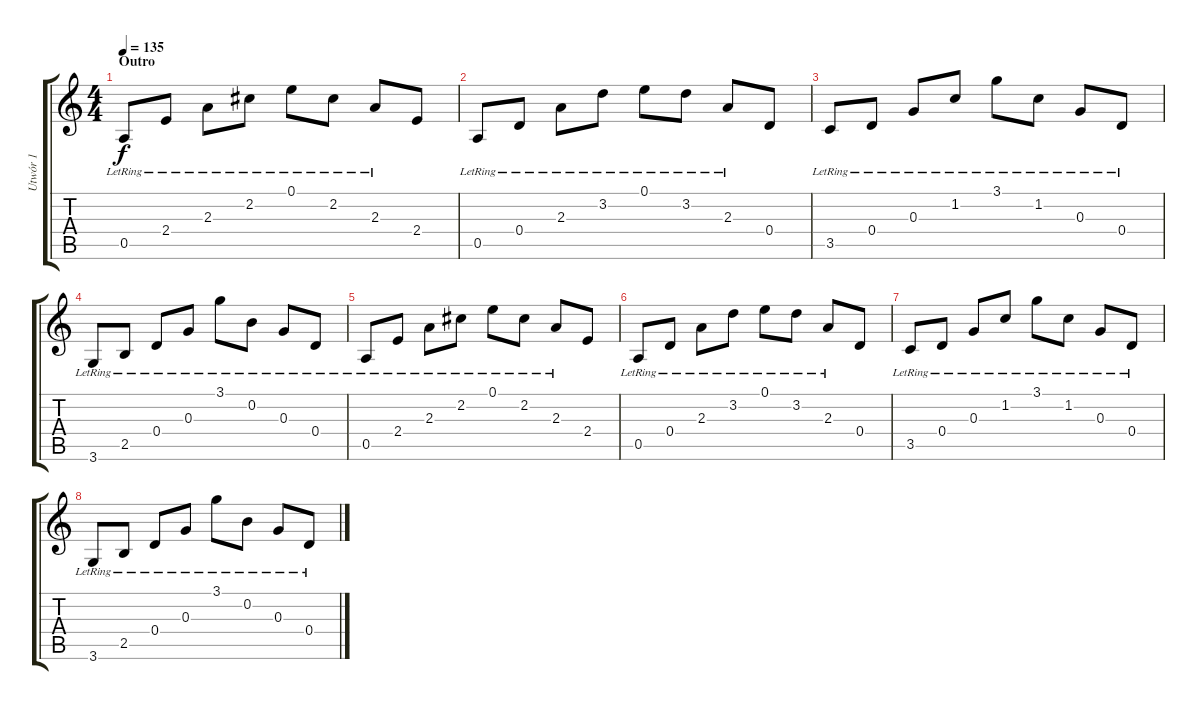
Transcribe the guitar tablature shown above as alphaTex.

\track ("Utwór 1" "Utwór 1") {instrument distortionguitar}
\staff {score tabs}
\tuning (E4 B3 G3 D3 A2 E2) {hide}
\ts (4 4)
\section ("" "Outro")
\tempo 135
\clef g2
\ks c
0.5{lr}.8{dy f volume 11 instrument electricguitarclean} 2.4{lr}.8 2.3{lr}.8 2.2{lr}.8 0.1{lr}.8 2.2{lr}.8 2.3{lr}.8 2.4.8 |
0.5{lr}.8{volume 11 instrument electricguitarclean} 0.4{lr}.8 2.3{lr}.8 3.2{lr}.8 0.1{lr}.8 3.2{lr}.8 2.3{lr}.8 0.4.8 |
3.5{lr}.8 0.4{lr}.8 0.3{lr}.8 1.2{lr}.8 3.1{lr}.8 1.2{lr}.8 0.3{lr}.8 0.4{lr}.8 |
3.6{lr}.8 2.5{lr}.8 0.4{lr}.8 0.3{lr}.8 3.1{lr}.8 0.2{lr}.8 0.3{lr}.8 0.4{lr}.8 |
0.5{lr}.8{volume 0 instrument electricguitarclean} 2.4{lr}.8 2.3{lr}.8 2.2{lr}.8 0.1{lr}.8 2.2{lr}.8 2.3{lr}.8 2.4.8 |
0.5{lr}.8{volume 11 instrument electricguitarclean} 0.4{lr}.8 2.3{lr}.8 3.2{lr}.8 0.1{lr}.8 3.2{lr}.8 2.3{lr}.8 0.4.8 |
3.5{lr}.8 0.4{lr}.8 0.3{lr}.8 1.2{lr}.8 3.1{lr}.8 1.2{lr}.8 0.3{lr}.8 0.4{lr}.8 |
3.6{lr}.8 2.5{lr}.8 0.4{lr}.8 0.3{lr}.8 3.1{lr}.8 0.2{lr}.8 0.3{lr}.8 0.4{lr}.8
